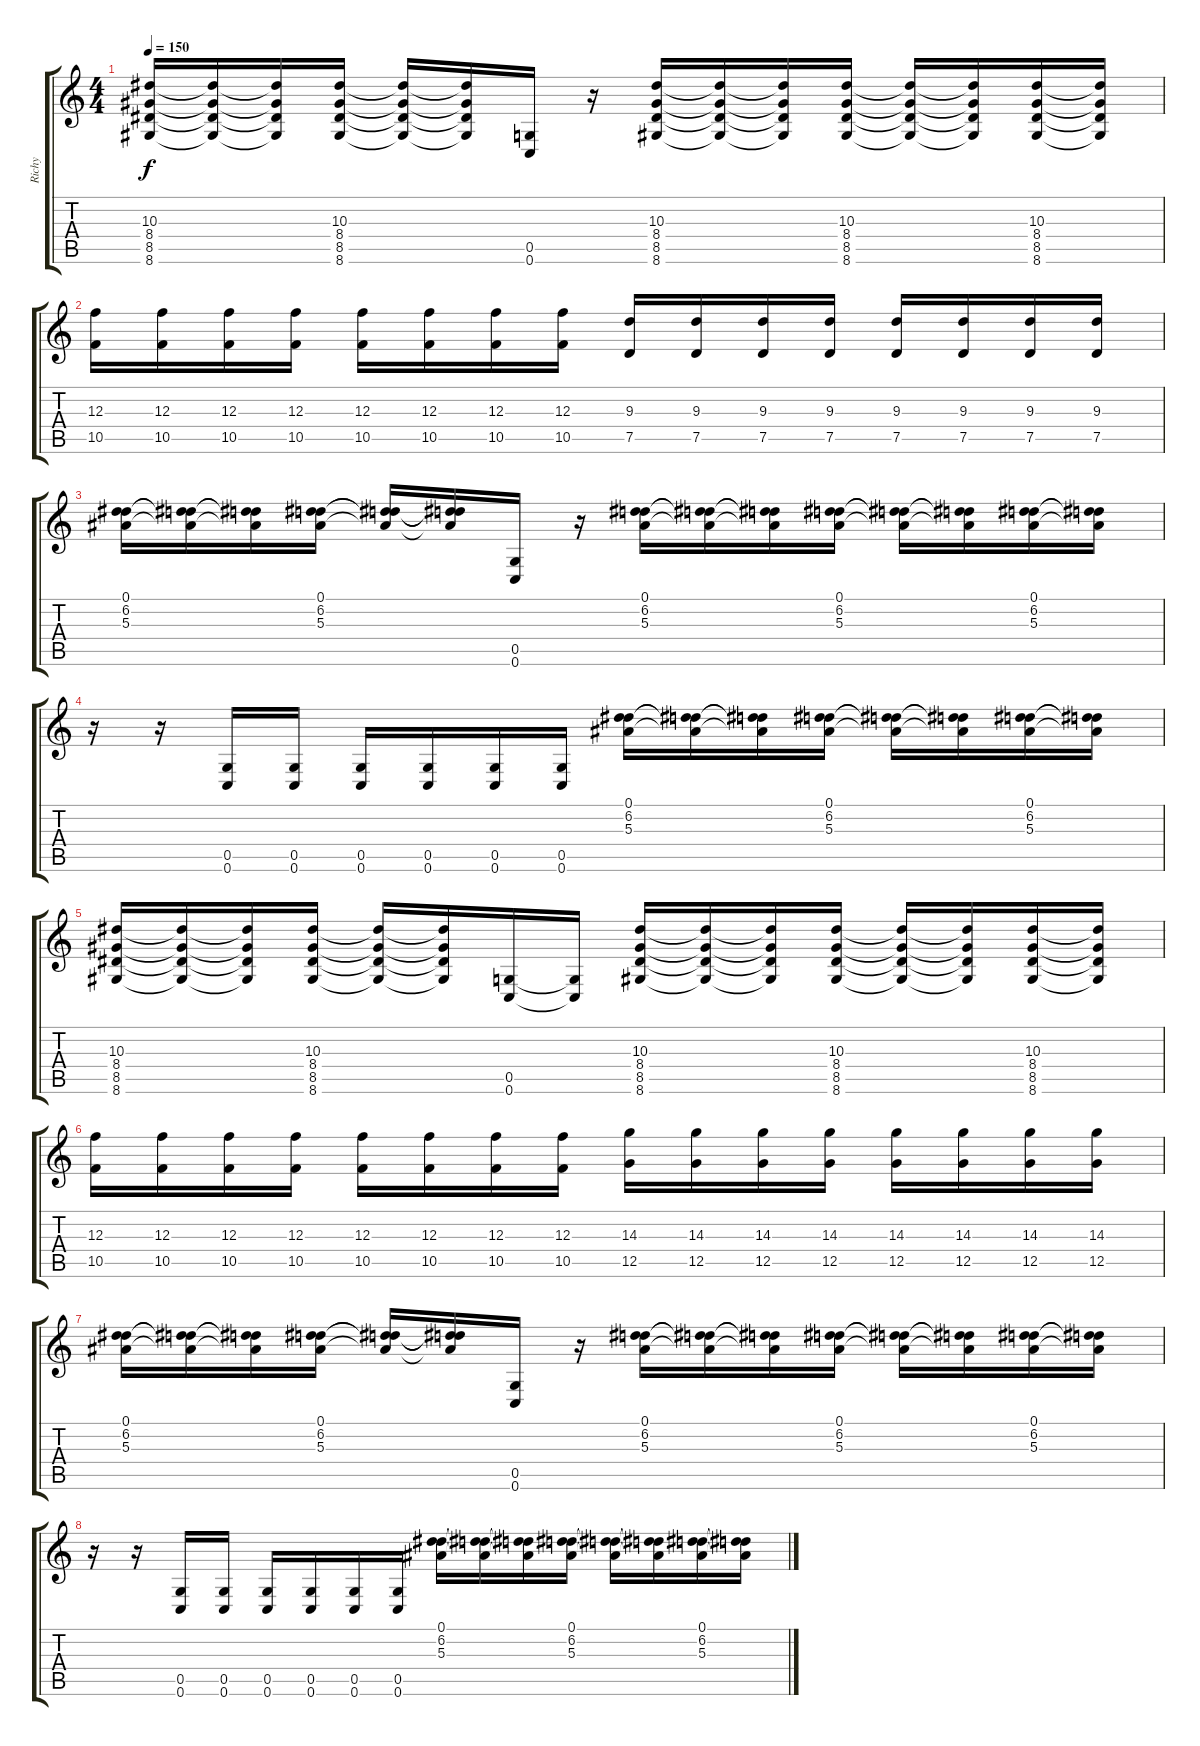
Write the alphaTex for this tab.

\track ("Richy" "Richy") {instrument distortionguitar}
\staff {score tabs}
\tuning (D4 A3 F3 C3 G2 C2) {hide}
\ts (4 4)
\tempo 150
\clef g2
\ks c
(10.3 8.4 8.5 8.6).16{dy f} (10.3{t} 8.4{t} 8.5{t} 8.6{t}).16 (10.3{t} 8.4{t} 8.5{t} 8.6{t}).16 (10.3 8.4 8.5 8.6).16 (10.3{t} 8.4{t} 8.5{t} 8.6{t}).16 (10.3{t} 8.4{t} 8.5{t} 8.6{t}).16 (0.5 0.6).16 r.16 (10.3 8.4 8.5 8.6).16 (10.3{t} 8.4{t} 8.5{t} 8.6{t}).16 (10.3{t} 8.4{t} 8.5{t} 8.6{t}).16 (10.3 8.4 8.5 8.6).16 (10.3{t} 8.4{t} 8.5{t} 8.6{t}).16 (10.3{t} 8.4{t} 8.5{t} 8.6{t}).16 (10.3 8.4 8.5 8.6).16 (10.3{t} 8.4{t} 8.5{t} 8.6{t}).16 |
(12.3 10.5).16 (12.3 10.5).16 (12.3 10.5).16 (12.3 10.5).16 (12.3 10.5).16 (12.3 10.5).16 (12.3 10.5).16 (12.3 10.5).16 (9.3 7.5).16 (9.3 7.5).16 (9.3 7.5).16 (9.3 7.5).16 (9.3 7.5).16 (9.3 7.5).16 (9.3 7.5).16 (9.3 7.5).16 |
(0.1 6.2 5.3).16 (0.1{t} 6.2{t} 5.3{t}).16 (0.1{t} 6.2{t} 5.3{t}).16 (0.1 6.2 5.3).16 (0.1{t} 6.2{t} 5.3{t}).16 (0.1{t} 6.2{t} 5.3{t}).16 (0.5 0.6).16 r.16 (0.1 6.2 5.3).16 (0.1{t} 6.2{t} 5.3{t}).16 (0.1{t} 6.2{t} 5.3{t}).16 (0.1 6.2 5.3).16 (0.1{t} 6.2{t} 5.3{t}).16 (0.1{t} 6.2{t} 5.3{t}).16 (0.1 6.2 5.3).16 (0.1{t} 6.2{t} 5.3{t}).16 |
r.16 r.16 (0.5 0.6).16 (0.5 0.6).16 (0.5 0.6).16 (0.5 0.6).16 (0.5 0.6).16 (0.5 0.6).16 (0.1 6.2 5.3).16 (0.1{t} 6.2{t} 5.3{t}).16 (0.1{t} 6.2{t} 5.3{t}).16 (0.1 6.2 5.3).16 (0.1{t} 6.2{t} 5.3{t}).16 (0.1{t} 6.2{t} 5.3{t}).16 (0.1 6.2 5.3).16 (0.1{t} 6.2{t} 5.3{t}).16 |
(10.3 8.4 8.5 8.6).16 (10.3{t} 8.4{t} 8.5{t} 8.6{t}).16 (10.3{t} 8.4{t} 8.5{t} 8.6{t}).16 (10.3 8.4 8.5 8.6).16 (10.3{t} 8.4{t} 8.5{t} 8.6{t}).16 (10.3{t} 8.4{t} 8.5{t} 8.6{t}).16 (0.5 0.6).16 (0.5{t} 0.6{t}).16 (10.3 8.4 8.5 8.6).16 (10.3{t} 8.4{t} 8.5{t} 8.6{t}).16 (10.3{t} 8.4{t} 8.5{t} 8.6{t}).16 (10.3 8.4 8.5 8.6).16 (10.3{t} 8.4{t} 8.5{t} 8.6{t}).16 (10.3{t} 8.4{t} 8.5{t} 8.6{t}).16 (10.3 8.4 8.5 8.6).16 (10.3{t} 8.4{t} 8.5{t} 8.6{t}).16 |
(12.3 10.5).16 (12.3 10.5).16 (12.3 10.5).16 (12.3 10.5).16 (12.3 10.5).16 (12.3 10.5).16 (12.3 10.5).16 (12.3 10.5).16 (14.3 12.5).16 (14.3 12.5).16 (14.3 12.5).16 (14.3 12.5).16 (14.3 12.5).16 (14.3 12.5).16 (14.3 12.5).16 (14.3 12.5).16 |
(0.1 6.2 5.3).16 (0.1{t} 6.2{t} 5.3{t}).16 (0.1{t} 6.2{t} 5.3{t}).16 (0.1 6.2 5.3).16 (0.1{t} 6.2{t} 5.3{t}).16 (0.1{t} 6.2{t} 5.3{t}).16 (0.5 0.6).16 r.16 (0.1 6.2 5.3).16 (0.1{t} 6.2{t} 5.3{t}).16 (0.1{t} 6.2{t} 5.3{t}).16 (0.1 6.2 5.3).16 (0.1{t} 6.2{t} 5.3{t}).16 (0.1{t} 6.2{t} 5.3{t}).16 (0.1 6.2 5.3).16 (0.1{t} 6.2{t} 5.3{t}).16 |
r.16 r.16 (0.5 0.6).16 (0.5 0.6).16 (0.5 0.6).16 (0.5 0.6).16 (0.5 0.6).16 (0.5 0.6).16 (0.1 6.2 5.3).16 (0.1{t} 6.2{t} 5.3{t}).16 (0.1{t} 6.2{t} 5.3{t}).16 (0.1 6.2 5.3).16 (0.1{t} 6.2{t} 5.3{t}).16 (0.1{t} 6.2{t} 5.3{t}).16 (0.1 6.2 5.3).16 (0.1{t} 6.2{t} 5.3{t}).16
